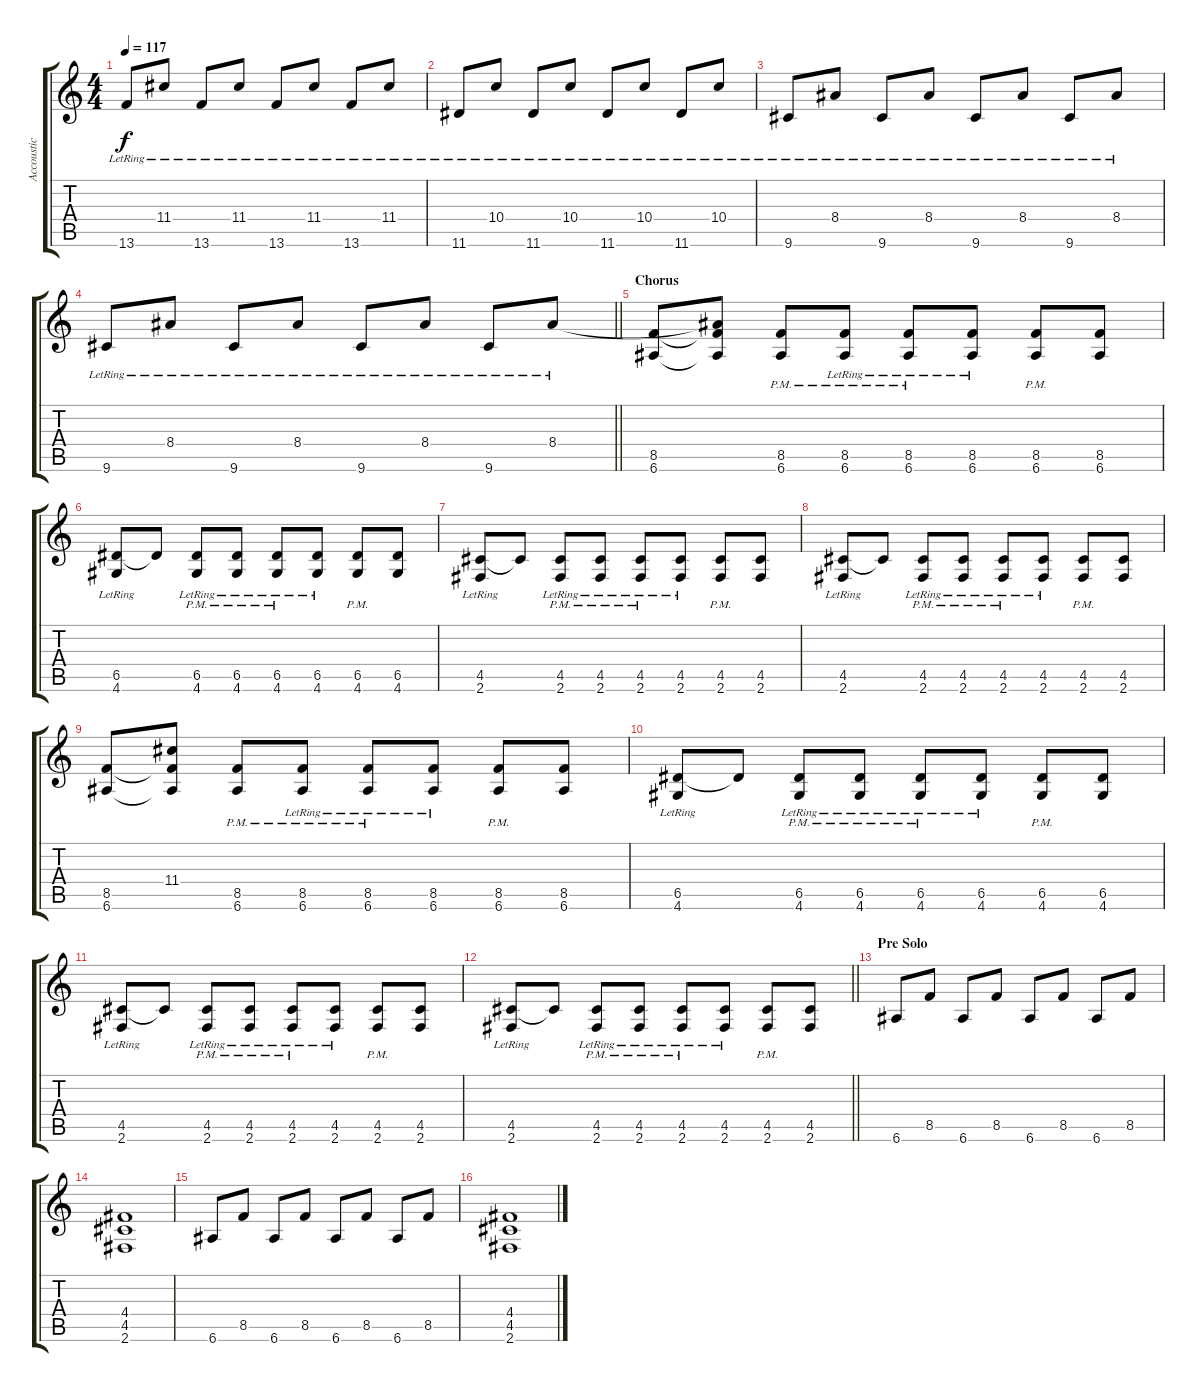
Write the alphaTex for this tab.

\track ("Accoustic / Rhythm" "Accoustic ") {instrument electricguitarclean}
\staff {score tabs}
\tuning (E4 B3 G3 D3 A2 E2) {hide}
\ts (4 4)
\tempo 117
\clef g2
\ks c
13.6{lr}.8{dy f} 11.4{lr}.8 13.6{lr}.8 11.4{lr}.8 13.6{lr}.8 11.4{lr}.8 13.6{lr}.8 11.4{lr}.8 |
11.6{lr}.8 10.4{lr}.8 11.6{lr}.8 10.4{lr}.8 11.6{lr}.8 10.4{lr}.8 11.6{lr}.8 10.4{lr}.8 |
9.6{lr}.8 8.4{lr}.8 9.6{lr}.8 8.4{lr}.8 9.6{lr}.8 8.4{lr}.8 9.6{lr}.8 8.4{lr}.8 |
\barLineRight lightlight
9.6{lr}.8 8.4{lr}.8 9.6{lr}.8 8.4{lr}.8 9.6{lr}.8 8.4{lr}.8 9.6{lr}.8 8.4{lr}.8 |
\section ("" "Chorus")
(8.5 6.6).8{volume 16 instrument distortionguitar} (8.4{t} 8.5{t} 6.6{t}).8 (8.5{pm} 6.6{pm}).8 (8.5{pm} 6.6{pm lr}).8 (8.5{pm} 6.6{pm lr}).8 (8.5 6.6{lr}).8 (8.5{pm} 6.6{pm}).8 (8.5 6.6).8 |
(6.5 4.6{lr}).8 6.5{t}.8 (6.5{pm} 4.6{pm lr}).8 (6.5{pm} 4.6{pm lr}).8 (6.5{pm} 4.6{pm lr}).8 (6.5 4.6{lr}).8 (6.5{pm} 4.6{pm}).8 (6.5 4.6).8 |
(4.5 2.6{lr}).8 4.5{t}.8 (4.5{pm} 2.6{pm lr}).8 (4.5{pm} 2.6{pm lr}).8 (4.5{pm} 2.6{pm lr}).8 (4.5 2.6{lr}).8 (4.5{pm} 2.6{pm}).8 (4.5 2.6).8 |
(4.5 2.6{lr}).8 4.5{t}.8 (4.5{pm} 2.6{pm lr}).8 (4.5{pm} 2.6{pm lr}).8 (4.5{pm} 2.6{pm lr}).8 (4.5 2.6{lr}).8 (4.5{pm} 2.6{pm}).8 (4.5 2.6).8 |
(8.5 6.6).8 (11.4 8.5{t} 6.6{t}).8 (8.5{pm} 6.6{pm}).8 (8.5{pm} 6.6{pm lr}).8 (8.5{pm} 6.6{pm lr}).8 (8.5 6.6{lr}).8 (8.5{pm} 6.6{pm}).8 (8.5 6.6).8 |
(6.5 4.6{lr}).8 6.5{t}.8 (6.5{pm} 4.6{pm lr}).8 (6.5{pm} 4.6{pm lr}).8 (6.5{pm} 4.6{pm lr}).8 (6.5 4.6{lr}).8 (6.5{pm} 4.6{pm}).8 (6.5 4.6).8 |
(4.5 2.6{lr}).8 4.5{t}.8 (4.5{pm} 2.6{pm lr}).8 (4.5{pm} 2.6{pm lr}).8 (4.5{pm} 2.6{pm lr}).8 (4.5 2.6{lr}).8 (4.5{pm} 2.6{pm}).8 (4.5 2.6).8 |
\barLineRight lightlight
(4.5 2.6{lr}).8 4.5{t}.8 (4.5{pm} 2.6{pm lr}).8 (4.5{pm} 2.6{pm lr}).8 (4.5{pm} 2.6{pm lr}).8 (4.5 2.6{lr}).8 (4.5{pm} 2.6{pm}).8 (4.5 2.6).8 |
\section ("" "Pre Solo")
6.6.8 8.5.8 6.6.8 8.5.8 6.6.8 8.5.8 6.6.8 8.5.8 |
(4.4 4.5 2.6).1 |
6.6.8 8.5.8 6.6.8 8.5.8 6.6.8 8.5.8 6.6.8 8.5.8 |
(4.4 4.5 2.6).1
